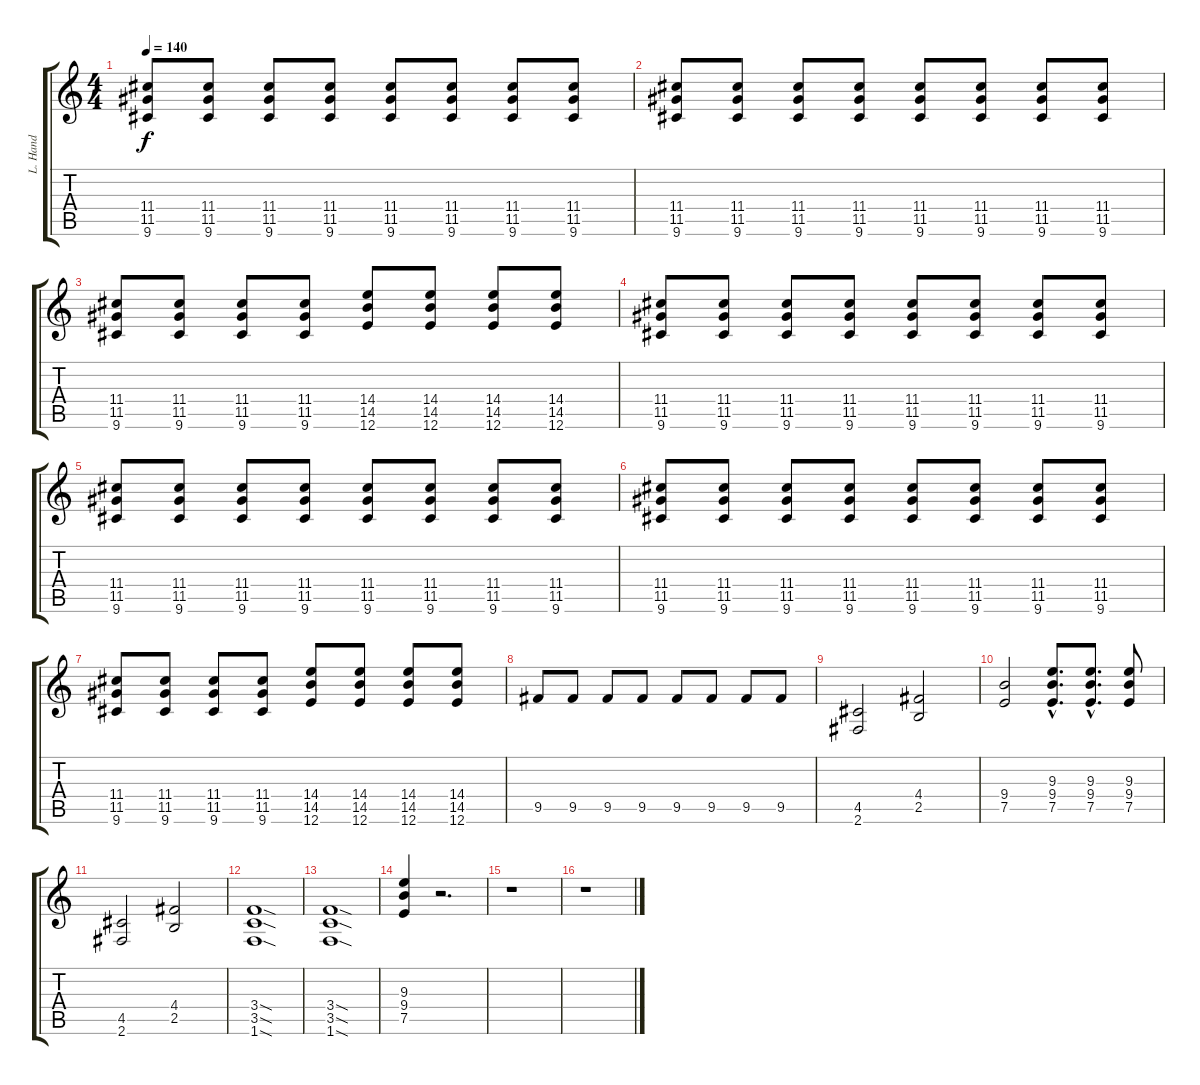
\track ("L. Hand" "L. Hand") {instrument overdrivenguitar}
\staff {score tabs}
\tuning (E4 B3 G3 D3 A2 E2) {hide}
\ts (4 4)
\tempo 140
\clef g2
\ks c
(11.4 11.5 9.6).8{dy f} (11.4 11.5 9.6).8 (11.4 11.5 9.6).8 (11.4 11.5 9.6).8 (11.4 11.5 9.6).8 (11.4 11.5 9.6).8 (11.4 11.5 9.6).8 (11.4 11.5 9.6).8 |
(11.4 11.5 9.6).8 (11.4 11.5 9.6).8 (11.4 11.5 9.6).8 (11.4 11.5 9.6).8 (11.4 11.5 9.6).8 (11.4 11.5 9.6).8 (11.4 11.5 9.6).8 (11.4 11.5 9.6).8 |
(11.4 11.5 9.6).8 (11.4 11.5 9.6).8 (11.4 11.5 9.6).8 (11.4 11.5 9.6).8 (14.4 14.5 12.6).8 (14.4 14.5 12.6).8 (14.4 14.5 12.6).8 (14.4 14.5 12.6).8 |
(11.4 11.5 9.6).8 (11.4 11.5 9.6).8 (11.4 11.5 9.6).8 (11.4 11.5 9.6).8 (11.4 11.5 9.6).8 (11.4 11.5 9.6).8 (11.4 11.5 9.6).8 (11.4 11.5 9.6).8 |
(11.4 11.5 9.6).8 (11.4 11.5 9.6).8 (11.4 11.5 9.6).8 (11.4 11.5 9.6).8 (11.4 11.5 9.6).8 (11.4 11.5 9.6).8 (11.4 11.5 9.6).8 (11.4 11.5 9.6).8 |
(11.4 11.5 9.6).8 (11.4 11.5 9.6).8 (11.4 11.5 9.6).8 (11.4 11.5 9.6).8 (11.4 11.5 9.6).8 (11.4 11.5 9.6).8 (11.4 11.5 9.6).8 (11.4 11.5 9.6).8 |
(11.4 11.5 9.6).8 (11.4 11.5 9.6).8 (11.4 11.5 9.6).8 (11.4 11.5 9.6).8 (14.4 14.5 12.6).8 (14.4 14.5 12.6).8 (14.4 14.5 12.6).8 (14.4 14.5 12.6).8 |
9.5.8 9.5.8 9.5.8 9.5.8 9.5.8 9.5.8 9.5.8 9.5.8 |
(4.5 2.6).2 (4.4 2.5).2 |
(9.4 7.5).2 (9.3{hac} 9.4{hac} 7.5{hac}).8{d} (9.3{hac} 9.4{hac} 7.5{hac}).8{d} (9.3 9.4 7.5).8 |
(4.5 2.6).2 (4.4 2.5).2 |
(3.4{sod} 3.5{sod} 1.6{sod}).1 |
(3.4{sod} 3.5{sod} 1.6{sod}).1 |
(9.3 9.4 7.5).4 r.2{d} |
r.1 |
r.1
